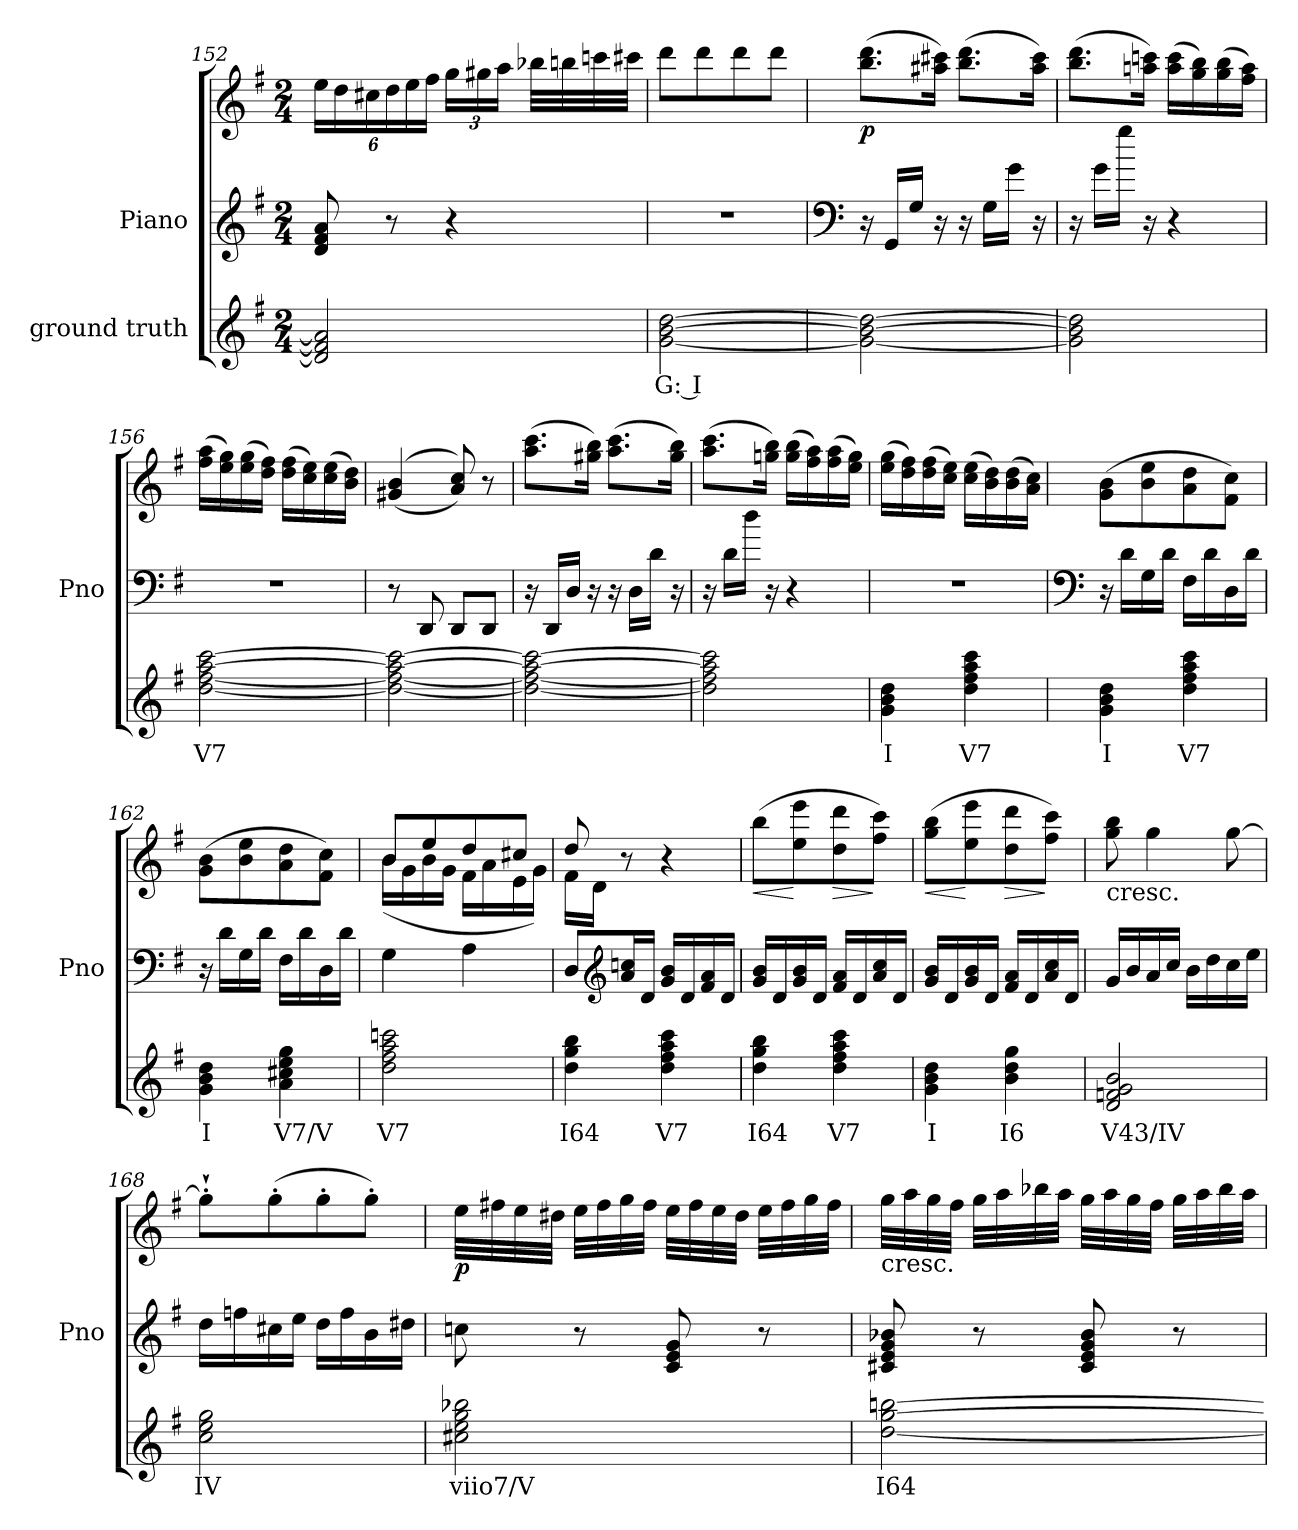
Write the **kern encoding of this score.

**kern	**text	**kern	**kern	**dynam
*part2	*part2	*part1	*part1	*part1
*staff3	*staff3	*staff2	*staff1	*staff1/2
*I"ground truth	*	*I"Piano	*	*
*	*	*I'Pno	*	*
!!LO:LB:g=z
*	*	*clefG2	*clefG2	*
*k[f#]	*	*k[f#]	*k[f#]	*
*G:	*	*G:	*G:	*
*M2/4	*	*M2/4	*M2/4	*
=152	=152	=152	=152	=152
*	*	*	*Xbrackettup	*
2d] 2f#] 2a]	.	8d/ 8f#/ 8a/	24ee\LL	.
.	.	.	24dd\	.
.	.	.	24cc#X\	.
.	.	8r	24dd\	.
.	.	.	24ee\	.
.	.	.	24ff#\JJ	.
.	.	4r	24gg\LL	.
.	.	.	24gg#X\	.
.	.	.	24aa\JJ	.
.	.	.	32bb-X\LLL	.
.	.	.	32bbn\	.
.	.	.	32cccn\	.
.	.	.	32ccc#X\JJJ	.
=153	=153	=153	=153	=153
[2g [2b [2dd	G: I	2r	8ddd\L	.
.	.	.	8ddd\	.
.	.	.	8ddd\	.
.	.	.	8ddd\J	.
=154	=154	=154	=154	=154
*	*	*clefF4	*	*
!	!	!	!	!LO:DY:b
2g_ 2b_ 2dd_	.	16r	(>8.bb\ 8.ddd\L	p
.	.	16GG/LL	.	.
.	.	16G/JJ	.	.
.	.	16r	16aa#X\ 16ccc#X\Jk)	.
.	.	16r	(>8.bb\ 8.ddd\L	.
.	.	16G\LL	.	.
.	.	16g\JJ	.	.
.	.	16r	16aa#\ 16ccc#\Jk)	.
=155	=155	=155	=155	=155
2g] 2b] 2dd]	.	16r	(>8.bb\ 8.ddd\L	.
.	.	16g\LL	.	.
.	.	16gg\JJ	.	.
.	.	16r	16aan\ 16cccn\Jk)	.
.	.	4r	(>16aa\ 16ccc\LL	.
.	.	.	16gg\ 16bb\)	.
.	.	.	(>16gg\ 16bb\	.
.	.	.	16ff#\ 16aa\JJ)	.
!!LO:PB:g=z
=156	=156	=156	=156	=156
[2dd [2ff# [2aa [2ccc	V7	2r	(>16ff#\ 16aa\LL	.
.	.	.	16ee\ 16gg\)	.
.	.	.	(>16ee\ 16gg\	.
.	.	.	16dd\ 16ff#\JJ)	.
.	.	.	(>16dd\ 16ff#\LL	.
.	.	.	16cc\ 16ee\)	.
.	.	.	(>16cc\ 16ee\	.
.	.	.	16b\ 16dd\JJ)	.
=157	=157	=157	=157	=157
2dd_ 2ff#_ 2aa_ 2ccc_	.	8r	(<(<4g#X/ 4b/	.
.	.	8DD/	.	.
.	.	8DD/L	8a/ 8cc/))	.
.	.	8DD/J	8r	.
=158	=158	=158	=158	=158
2dd_ 2ff#_ 2aa_ 2ccc_	.	16r	(>8.aa\ 8.ccc\L	.
.	.	16DD/LL	.	.
.	.	16D/JJ	.	.
.	.	16r	16gg#X\ 16bb\Jk)	.
.	.	16r	(>8.aa\ 8.ccc\L	.
.	.	16D\LL	.	.
.	.	16d\JJ	.	.
.	.	16r	16gg#\ 16bb\Jk)	.
=159	=159	=159	=159	=159
2dd] 2ff#] 2aa] 2ccc]	.	16r	(>8.aa\ 8.ccc\L	.
.	.	16d\LL	.	.
.	.	16dd\JJ	.	.
.	.	16r	16ggn\ 16bb\Jk)	.
.	.	4r	(>16gg\ 16bb\LL	.
.	.	.	16ff#\ 16aa\)	.
.	.	.	(>16ff#\ 16aa\	.
.	.	.	16ee\ 16gg\JJ)	.
=160	=160	=160	=160	=160
4g 4b 4dd	I	2r	(>16ee\ 16gg\LL	.
.	.	.	16dd\ 16ff#\)	.
.	.	.	(>16dd\ 16ff#\	.
.	.	.	16cc\ 16ee\JJ)	.
4dd 4ff# 4aa 4ccc	V7	.	(>16cc\ 16ee\LL	.
.	.	.	16b\ 16dd\)	.
.	.	.	(>16b\ 16dd\	.
.	.	.	16a\ 16cc\JJ)	.
!!LO:LB:g=z
=161	=161	=161	=161	=161
*	*	*clefF4	*	*
4g 4b 4dd	I	16r	(>8g\ 8b\L	.
.	.	16d\LL	.	.
.	.	16G\	8b\ 8ee\	.
.	.	16d\JJ	.	.
4dd 4ff# 4aa 4ccc	V7	16F#\LL	8a\ 8dd\	.
.	.	16d\	.	.
.	.	16D\	8f#\ 8cc\J)	.
.	.	16d\JJ	.	.
=162	=162	=162	=162	=162
4g 4b 4dd	I	16r	(>8g\ 8b\L	.
.	.	16d\LL	.	.
.	.	16G\	8b\ 8ee\	.
.	.	16d\JJ	.	.
4a 4cc#X 4ee 4gg	V7/V	16F#\LL	8a\ 8dd\	.
.	.	16d\	.	.
.	.	16D\	8f#\ 8cc\J)	.
.	.	16d\JJ	.	.
=163	=163	=163	=163	=163
*	*	*	*^	*
2dd 2ff# 2aa 2cccn	V7	4G\	8b/L	(<16b\LL	.
.	.	.	.	16g\	.
.	.	.	8ee/	16b\	.
.	.	.	.	16g\JJ	.
.	.	4A\	8dd/	16f#\LL	.
.	.	.	.	16a\	.
.	.	.	8cc#X/J	16e\	.
.	.	.	.	16g\JJ)	.
=164	=164	=164	=164	=164	=164
*	*	*^	*	*	*
4dd 4gg 4bb	I64	8ryy	8D/L	8dd/	16f#\LL	.
.	.	.	.	.	16d\JJ	.
*	*	*clefG2	*	*	*	*
.	.	4.ryy	16a/ 16ccn/L	8r	4.ryy	.
.	.	.	16d/JJ	.	.	.
4dd 4ff# 4aa 4ccc	V7	.	16g/ 16b/LL	4r	.	.
.	.	.	16d/	.	.	.
.	.	.	16f#/ 16a/	.	.	.
.	.	.	16d/JJ	.	.	.
*	*	*v	*v	*	*	*
*	*	*	*v	*v	*
=165	=165	=165	=165	=165
*	*	*^	*	*
!	!	!	!	!	!LO:HP:b
*	*	*v	*v	*	*
4dd 4gg 4bb	I64	16g/ 16b/LL	(>8bb\L	<
.	.	16d/	.	.
.	.	16g/ 16b/	8ee\ 8eee\	[
.	.	16d/JJ	.	.
!	!	!	!	!LO:HP:b
4dd 4ff# 4aa 4ccc	V7	16f#/ 16a/LL	8dd\ 8ddd\	>
.	.	16d/	.	.
.	.	16a/ 16cc/	8ff#\ 8ccc\J)	]
.	.	16d/JJ	.	.
!!LO:LB:g=z
=166	=166	=166	=166	=166
!	!	!	!	!LO:HP:b
4g 4b 4dd	I	16g/ 16b/LL	(>8gg\ 8bb\L	<
.	.	16d/	.	.
.	.	16g/ 16b/	8ee\ 8eee\	[
.	.	16d/JJ	.	.
!	!	!	!	!LO:HP:b
4b 4dd 4gg	I6	16f#/ 16a/LL	8dd\ 8ddd\	>
.	.	16d/	.	.
.	.	16a/ 16cc/	8ff#\ 8ccc\J)	]
.	.	16d/JJ	.	.
=167	=167	=167	=167	=167
!	!	!	!LO:TX:b:t=cresc.	!
2d 2fn 2g 2b	V43/IV	16g/LL	8gg\ 8bb\	.
.	.	16b/	.	.
.	.	16a/	4gg\	.
.	.	16cc/JJ	.	.
.	.	16b\LL	.	.
.	.	16dd\	.	.
.	.	16cc\	[8gg\	.
.	.	16ee\JJ	.	.
=168	=168	=168	=168	=168
2cc 2ee 2gg	IV	16dd\LL	8gg'`\L]	.
.	.	16ffn\	.	.
.	.	16cc#X\	(>8gg'\	.
.	.	16ee\JJ	.	.
.	.	16dd\LL	8gg'\	.
.	.	16ff\	.	.
.	.	16b\	8gg'\J)	.
.	.	16dd#X\JJ	.	.
=169	=169	=169	=169	=169
!	!	!	!	!LO:DY:b
2cc#X 2ee 2gg 2bb-X	viio7/V	8ccn\	32ee\LLL	p
.	.	.	32ff#X\	.
.	.	.	32ee\	.
.	.	.	32dd#X\JJJ	.
.	.	8r	32ee\LLL	.
.	.	.	32ff#\	.
.	.	.	32gg\	.
.	.	.	32ff#\JJJ	.
.	.	8c/ 8e/ 8g/	32ee\LLL	.
.	.	.	32ff#\	.
.	.	.	32ee\	.
.	.	.	32dd#\JJJ	.
.	.	8r	32ee\LLL	.
.	.	.	32ff#\	.
.	.	.	32gg\	.
.	.	.	32ff#\JJJ	.
!!LO:LB:g=z
=170	=170	=170	=170	=170
!	!	!	!LO:TX:b:t=cresc.	!
[2dd [2gg [2bbn	I64	8c#X/ 8e/ 8g/ 8b-X/	32gg\LLL	.
.	.	.	32aa\	.
.	.	.	32gg\	.
.	.	.	32ff#\JJJ	.
.	.	8r	32gg\LLL	.
.	.	.	32aa\	.
.	.	.	32bb-X\	.
.	.	.	32aa\JJJ	.
.	.	8c#/ 8e/ 8g/ 8b-/	32gg\LLL	.
.	.	.	32aa\	.
.	.	.	32gg\	.
.	.	.	32ff#\JJJ	.
.	.	8r	32gg\LLL	.
.	.	.	32aa\	.
.	.	.	32bb-\	.
.	.	.	32aa\JJJ	.
=	=	=	=	=
*-	*-	*-	*-	*-
